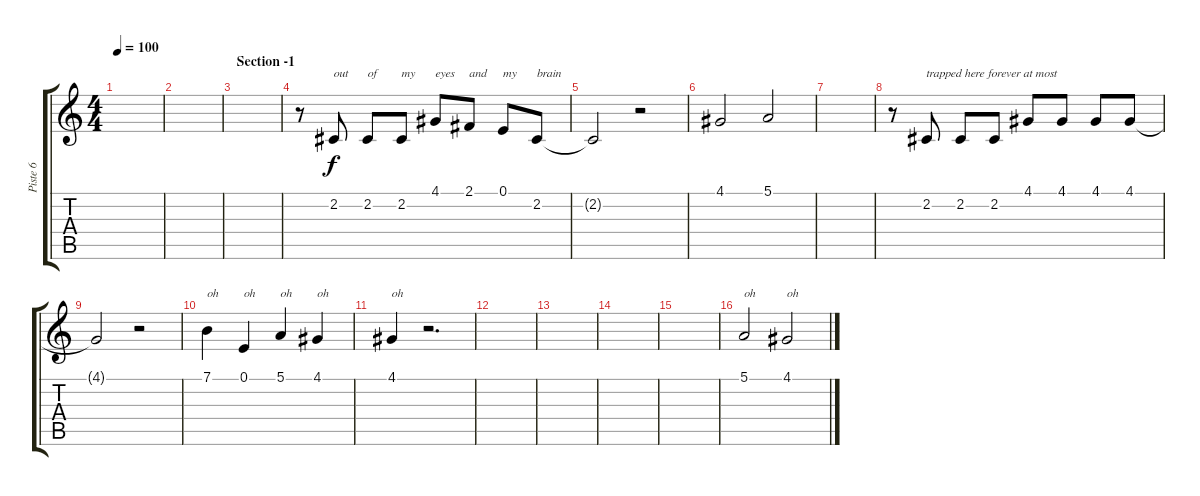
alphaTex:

\track ("Piste 6" "Piste 6") {instrument englishhorn}
\staff {score tabs}
\tuning (E4 B3 G3 D3 A2 E2) {hide}
\ts (4 4)
\tempo 100
\clef g2
\ks c
|
|
\section ("" "Section -1")
|
r.8 2.2.8{txt "out"} 2.2.8{txt "of"} 2.2.8{txt "my"} 4.1.8{txt "eyes"} 2.1.8{txt "and"} 0.1.8{txt "my"} 2.2.8{txt "brain"} |
2.2{t}.2 r.2 |
4.1.2 5.1.2 |
|
r.8 2.2.8{txt "trapped here forever at most"} 2.2.8 2.2.8 4.1.8 4.1.8 4.1.8 4.1.8 |
4.1{t}.2 r.2 |
7.1.4{txt "oh"} 0.1.4{txt "oh"} 5.1.4{txt "oh"} 4.1.4{txt "oh"} |
4.1.4{txt "oh"} r.2{d} |
|
|
|
|
5.1.2{txt "oh"} 4.1.2{txt "oh"}
